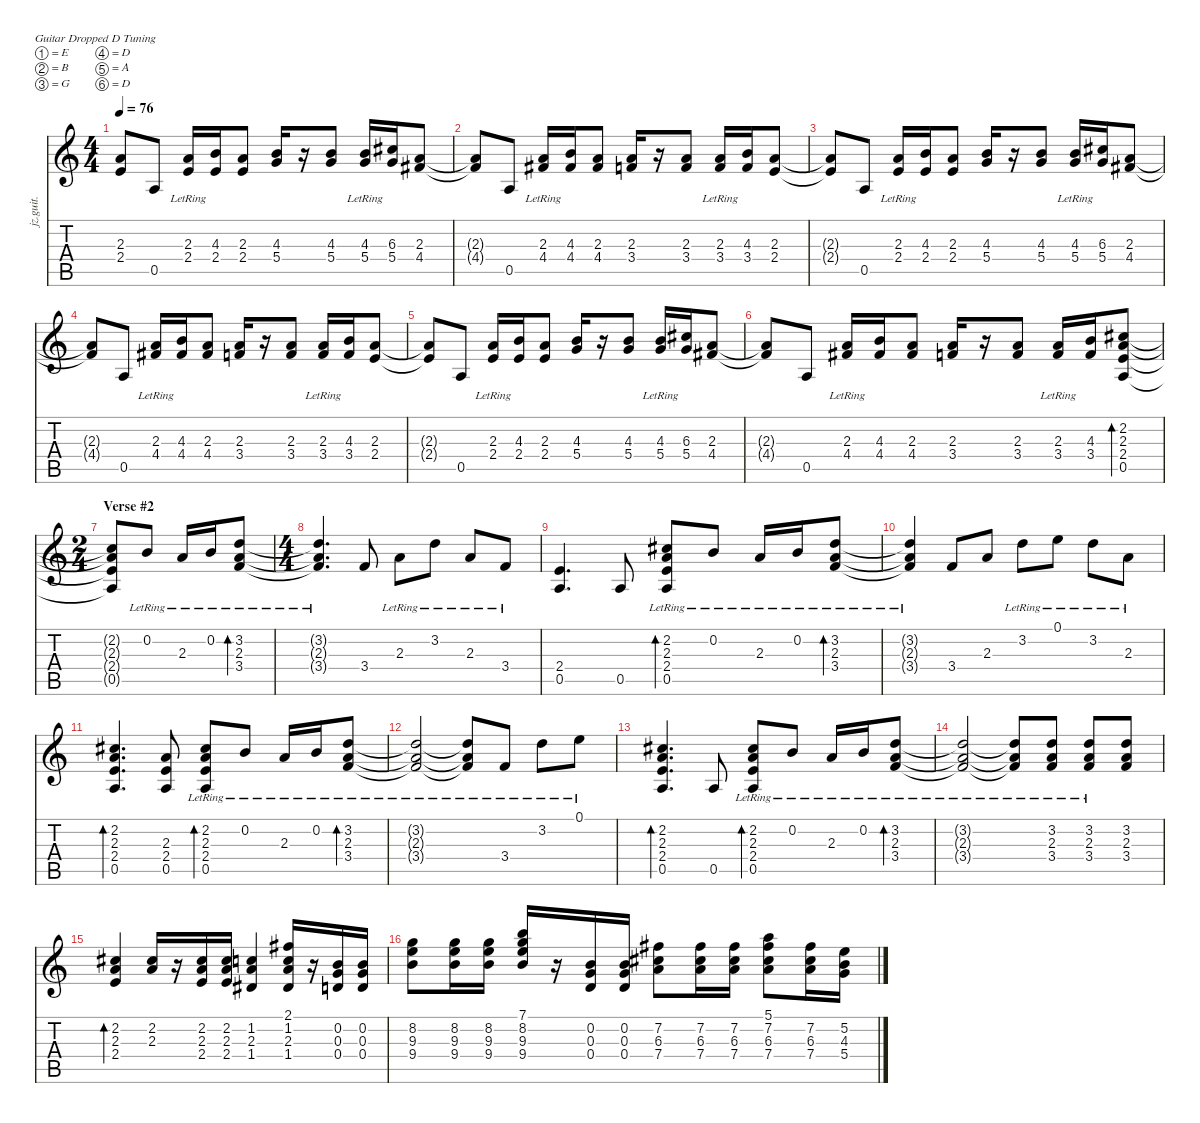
\defaultSystemsLayout 4
\hideDynamics
\bracketExtendMode nobrackets
\track ("Rhythm Guitar" "jz.guit.") {instrument electricguitarjazz}
\staff {score tabs}
\tuning (E4 B3 G3 D3 A2 D2)
\ts (4 4)
\tempo 76
\clef g2
\ks c
(2.3{t} 2.4{t}).8{dy f beam Up} 0.5.8{dy fff beam Up} (2.3 2.4{lr}).16{beam Up} (4.3 2.4).16{beam Up} (2.3 2.4).8{beam Up} (4.3 5.4).16{beam Up} r.16{beam Up} (4.3 5.4).8{beam Up} (4.3 5.4{lr}).16{beam Up} (6.3{acc #} 5.4).16{beam Up} (2.3 4.4{acc #}).8{beam Up} |
(2.3{t} 4.4{t acc #}).8{beam Up} 0.5.8{beam Up} (2.3 4.4{lr acc #}).16{beam Up} (4.3 4.4{acc #}).16{beam Up} (2.3 4.4{acc #}).8{beam Up} (2.3 3.4).16{beam Up} r.16{beam Up} (2.3 3.4).8{beam Up} (2.3 3.4{lr}).16{beam Up} (4.3 3.4).16{beam Up} (2.3 2.4).8{beam Up} |
(2.3{t} 2.4{t}).8{dy f beam Up} 0.5.8{dy fff beam Up} (2.3 2.4{lr}).16{beam Up} (4.3 2.4).16{beam Up} (2.3 2.4).8{beam Up} (4.3 5.4).16{beam Up} r.16{beam Up} (4.3 5.4).8{beam Up} (4.3 5.4{lr}).16{beam Up} (6.3{acc #} 5.4).16{beam Up} (2.3 4.4{acc #}).8{beam Up} |
(2.3{t} 4.4{t acc #}).8{beam Up} 0.5.8{beam Up} (2.3 4.4{lr acc #}).16{beam Up} (4.3 4.4{acc #}).16{beam Up} (2.3 4.4{acc #}).8{beam Up} (2.3 3.4).16{beam Up} r.16{beam Up} (2.3 3.4).8{beam Up} (2.3 3.4{lr}).16{beam Up} (4.3 3.4).16{beam Up} (2.3 2.4).8{beam Up} |
(2.3{t} 2.4{t}).8{beam Up} 0.5.8{beam Up} (2.3 2.4{lr}).16{beam Up} (4.3 2.4).16{beam Up} (2.3 2.4).8{beam Up} (4.3 5.4).16{beam Up} r.16{beam Up} (4.3 5.4).8{beam Up} (4.3 5.4{lr}).16{beam Up} (6.3{acc #} 5.4).16{beam Up} (2.3 4.4{acc #}).8{beam Up} |
(2.3{t} 4.4{t acc #}).8{dy f beam Up} 0.5.8{dy fff beam Up} (2.3 4.4{lr acc #}).16{beam Up} (4.3 4.4{acc #}).16{beam Up} (2.3 4.4{acc #}).8{beam Up} (2.3 3.4).16{beam Up} r.16{beam Up} (2.3 3.4).8{beam Up} (2.3 3.4{lr}).16{beam Up} (4.3 3.4).16{beam Up} (2.2{acc #} 2.3 2.4 0.5).8{bd 240 dy mf beam Up} |
\ts (2 4)
\section ("" "Verse #2")
(2.2{t acc #} 2.3{t} 2.4{t} 0.5{t}).8{dy f beam Up} 0.2{lr}.8{dy mp beam Up} 2.3{lr}.16{dy p beam Up} 0.2{lr}.16{beam Up} (3.2{lr} 2.3{lr} 3.4{lr}).8{bd 120 dy mp beam Up} |
\ts (4 4)
(3.2{lr t} 2.3{lr t} 3.4{lr t}).4{d dy f beam Up} 3.4.8{dy p beam Up} 2.3{lr}.8{dy mp beam Down} 3.2{lr}.8{dy mf beam Down} 2.3{lr}.8{dy mp beam Up} 3.4{lr}.8{dy p beam Up} |
(2.4 0.5).4{d dy mp beam Up} 0.5.8{beam Up} (2.2{lr acc #} 2.3{lr} 2.4{lr} 0.5{lr}).8{bd 120 dy mf beam Up} 0.2{lr}.8{dy mp beam Up} 2.3{lr}.16{dy p beam Up} 0.2{lr}.16{beam Up} (3.2{lr} 2.3{lr} 3.4{lr}).8{bd 120 dy mp beam Up} |
(3.2{lr t} 2.3{lr t} 3.4{lr t}).4{dy f beam Up} 3.4.8{dy pp beam Up} 2.3.8{dy p beam Up} 3.2{lr}.8{dy mp beam Down} 0.1{lr}.8{dy mf beam Down} 3.2{lr}.8{beam Down} 2.3{lr}.8{dy mp beam Down} |
(2.2{acc #} 2.3 2.4 0.5).4{d bd 120 dy mf beam Up} (2.3 2.4 0.5).8{dy mp beam Up} (2.2{lr acc #} 2.3{lr} 2.4{lr} 0.5{lr}).8{bd 120 dy mf beam Up} 0.2{lr}.8{dy mp beam Up} 2.3{lr}.16{dy p beam Up} 0.2{lr}.16{beam Up} (3.2{lr} 2.3{lr} 3.4{lr}).8{bd 120 dy mp beam Up} |
(3.2{lr t} 2.3{lr t} 3.4{lr t}).2{dy f beam Up} (3.2{lr t} 2.3{lr t} 3.4{lr t}).8{beam Up} 3.4{lr}.8{beam Up} 3.2{lr}.8{beam Down} 0.1{lr}.8{beam Down} |
(2.2{acc #} 2.3 2.4 0.5).4{d bd 120 dy mf beam Up} 0.5.8{beam Up} (2.2{lr acc #} 2.3{lr} 2.4{lr} 0.5{lr}).8{bd 120 dy f beam Up} 0.2{lr}.8{dy mf beam Up} 2.3{lr}.16{dy mp beam Up} 0.2{lr}.16{beam Up} (3.2{lr} 2.3{lr} 3.4{lr}).8{bd 120 beam Up} |
(3.2{lr t} 2.3{lr t} 3.4{lr t}).2{dy f beam Up} (3.2{lr t} 2.3{lr t} 3.4{lr t}).8{beam Up} (3.2{lr} 2.3 3.4).8{dy mp beam Up} (3.2 2.3{lr} 3.4).8{beam Up} (3.2 2.3 3.4).8{beam Up} |
(2.2{acc #} 2.3 2.4).4{bd 120 dy mf beam Up} (2.2{acc #} 2.3).16{dy f beam Up} r.16{beam Up} (2.2{acc #} 2.3 2.4).16{dy mp beam Up} (2.2{acc #} 2.3 2.4).16{beam Up} (1.2 2.3 1.4{acc #}).4{dy mf beam Up} (2.1{acc #} 1.2 2.3 1.4{acc #}).16{beam Up} r.16{beam Up} (0.2 0.3 0.4).16{dy mp beam Up} (0.2 0.3 0.4).16{beam Up} |
(8.2 9.3 9.4).8{dy mf beam Down} (8.2 9.3 9.4).16{beam Down} (8.2 9.3 9.4).16{beam Down} (7.1 8.2 9.3 9.4).16{dy f beam Up} r.16{beam Up} (0.2 0.3 0.4).16{dy mp beam Up} (0.2 0.3 0.4).16{beam Up} (7.2{acc #} 6.3{acc #} 7.4).8{dy mf beam Down} (7.2{acc #} 6.3{acc #} 7.4).16{beam Down} (7.2{acc #} 6.3{acc #} 7.4).16{beam Down} (5.1 7.2{acc #} 6.3{acc #} 7.4).8{beam Down} (7.2{acc #} 6.3{acc #} 7.4).16{beam Down} (5.2 4.3 5.4).16{dy f beam Down}
